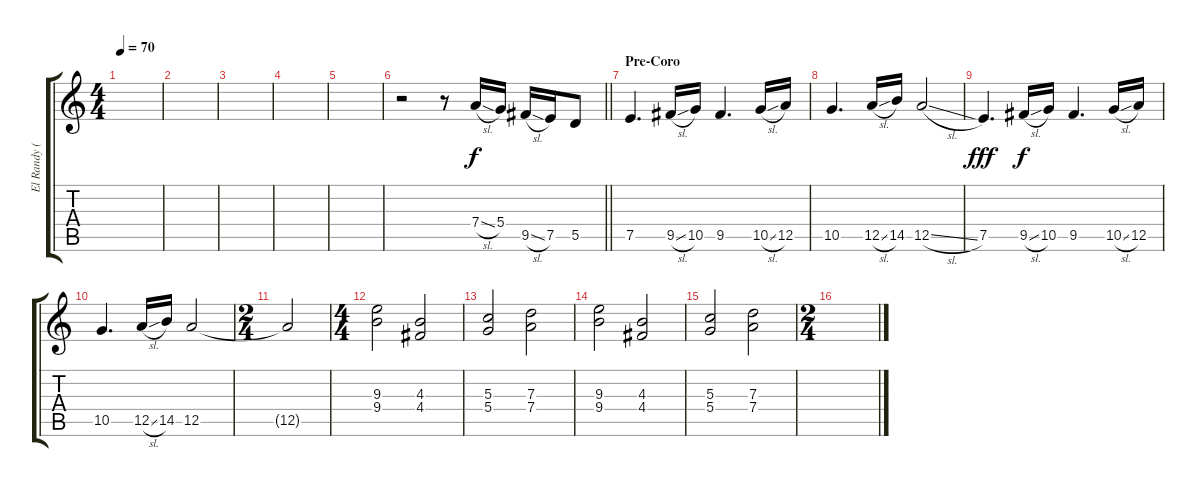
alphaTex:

\track ("El Randy (otra vez)" "El Randy (") {instrument overdrivenguitar}
\staff {score tabs}
\tuning (E4 B3 G3 D3 A2 E2) {hide}
\ts (4 4)
\tempo 70
\clef g2
\ks c
|
|
|
|
|
\barLineRight lightlight
r.2 r.8 7.4{sl}.16 5.4.16 9.5{sl}.16 7.5.16 5.5.8 |
\section ("" "Pre-Coro")
7.5.4{d} 9.5{sl}.16 10.5.16 9.5.4{d} 10.5{sl}.16 12.5.16 |
10.5.4{d} 12.5{sl}.16 14.5.16 12.5{sl}.2 |
7.5.4{d dy fff} 9.5{sl}.16{dy f} 10.5.16 9.5.4{d} 10.5{sl}.16 12.5.16 |
10.5.4{d} 12.5{sl}.16 14.5.16 12.5.2 |
\ts (2 4)
12.5{t}.2 |
\ts (4 4)
(9.3 9.4).2 (4.3 4.4).2 |
(5.3 5.4).2 (7.3 7.4).2 |
(9.3 9.4).2 (4.3 4.4).2 |
(5.3 5.4).2 (7.3 7.4).2 |
\ts (2 4)
